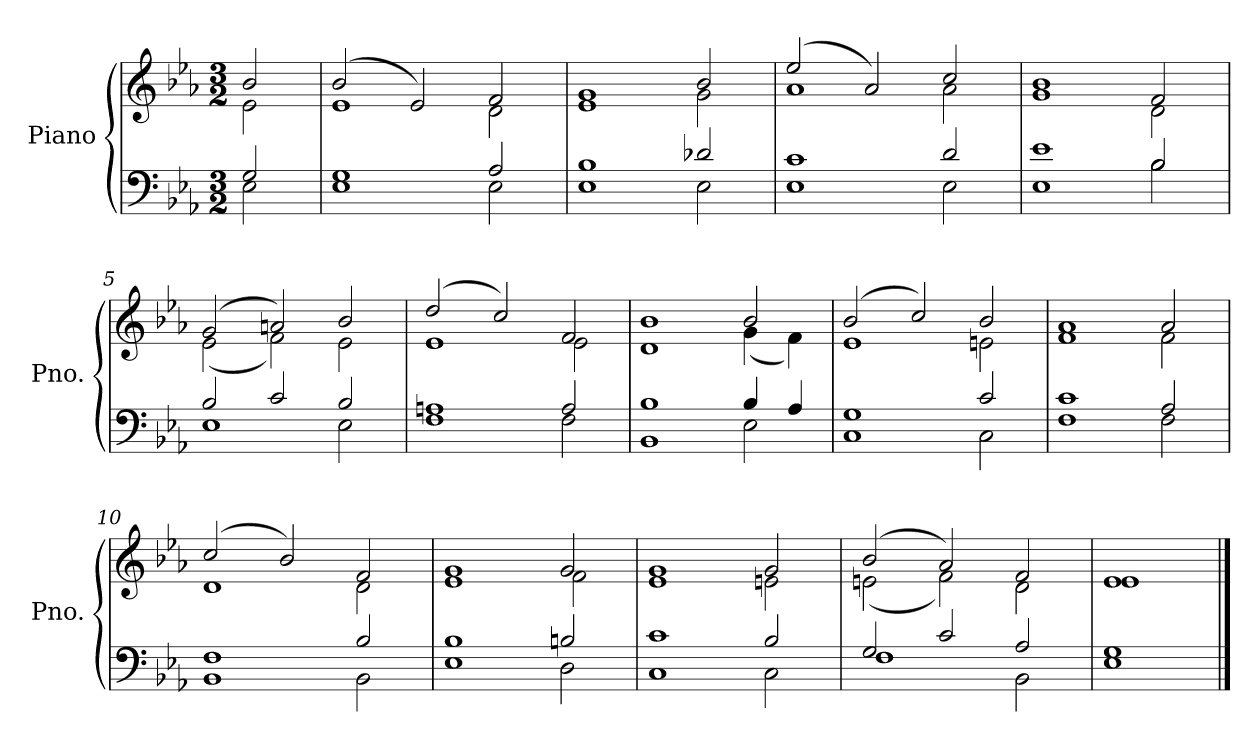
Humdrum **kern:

**kern	**kern
*part1	*part1
*staff2	*staff1
*I"Piano	*
*I'Pno.	*
*clefF4	*clefG2
*k[b-e-a-]	*k[b-e-a-]
*M3/2	*M3/2
*MM240	*MM240
=	=
*^	*^
2G/	2E-\	2b-/	2e-\
=1	=1	=1	=1
1G	1E-	(2b-/	1e-
.	.	2e-/)	.
2A-/	2E-\	2f/	2d\
=2	=2	=2	=2
1B-	1E-	1g	1e-
2d-X/	2E-\	2b-/	2g\
=3	=3	=3	=3
1c	1E-	(2ee-/	1a-
.	.	2a-/)	.
2d/	2E-\	2cc/	2a-\
=4	=4	=4	=4
1e-	1E-	1b-	1g
2B-/	2B-\	2f/	2d\
=5	=5	=5	=5
2B-/	1E-	(2g/	(2e-\
2c/	.	2an/)	2f\)
2B-/	2E-\	2b-/	2e-\
=6	=6	=6	=6
1An	1F	(2dd/	1e-
.	.	2cc/)	.
2A/	2F\	2f/	2e-\
=7	=7	=7	=7
1B-	1BB-	1b-	1d
4B-/	2E-\	2b-/	(4g\
4A-/	.	.	4f\)
=8	=8	=8	=8
1G	1C	(2b-/	1e-
.	.	2cc/)	.
2c/	2C\	2b-/	2en\
=9	=9	=9	=9
1c	1F	1a-	1f
2A-/	2F\	2a-/	2f\
!!LO:LB:g=z	!!
=10	=10	=10	=10
1F	1BB-	(2cc/	1d
.	.	2b-/)	.
2B-/	2BB-\	2f/	2d\
=11	=11	=11	=11
1B-	1E-	1g	1e-
2Bn/	2D\	2g/	2f\
=12	=12	=12	=12
1c	1C	1g	1e-
2B-/	2C\	2g/	2en\
=13	=13	=13	=13
2G/	1F	(2b-/	(2en\
2c/	.	2a-/)	2f\)
2A-/	2BB-\	2f/	2d\
=14	=14	=14	=14
1G	1E-	1e-	1e-
*v	*v	*	*
*	*v	*v
==	==
*-	*-
